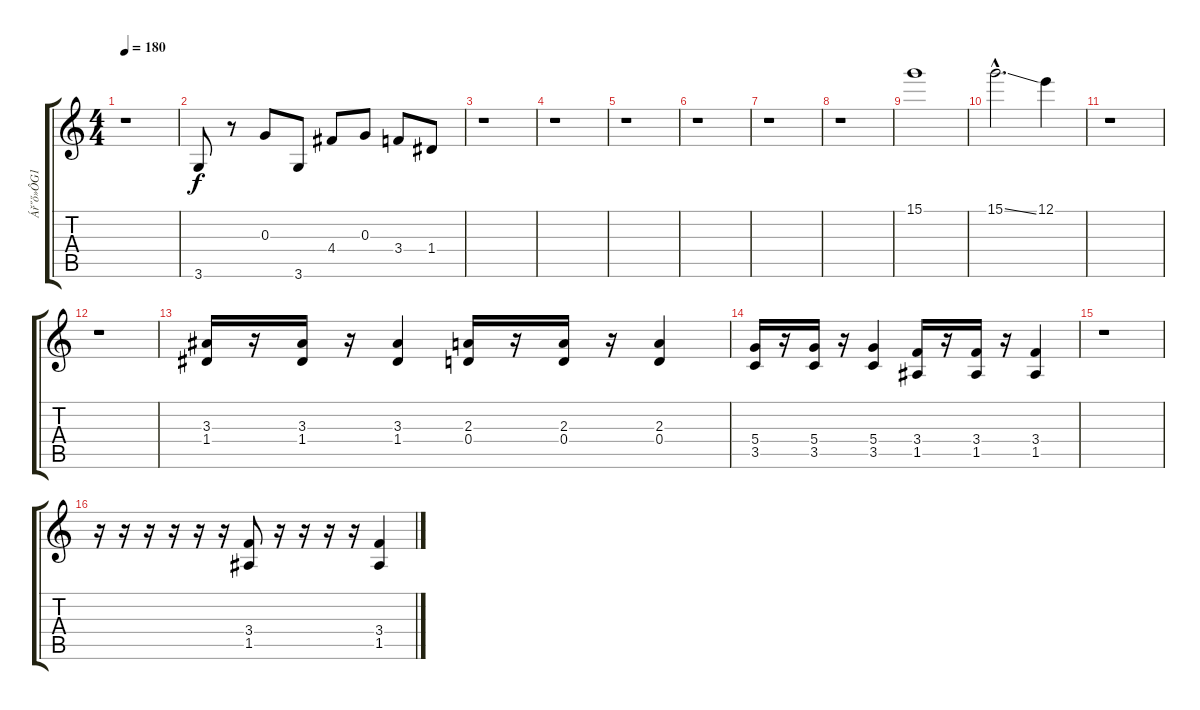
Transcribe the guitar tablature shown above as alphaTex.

\track ("Ář˝ő»ÔG1" "Ář˝ő»ÔG1") {instrument distortionguitar}
\staff {score tabs}
\tuning (E4 B3 G3 D3 A2 E2) {hide}
\ts (4 4)
\tempo 180
\clef g2
\ks c
r.1{dy f} |
3.6.8 r.8 0.3.8 3.6.8 4.4.8 0.3.8 3.4.8 1.4.8 |
r.1 |
r.1 |
r.1 |
r.1 |
r.1 |
r.1 |
15.1.1 |
15.1{ss hac}.2{d} 12.1.4 |
r.1 |
r.1 |
(3.3 1.4).16 r.16 (3.3 1.4).16 r.16 (3.3 1.4).4 (2.3 0.4).16 r.16 (2.3 0.4).16 r.16 (2.3 0.4).4 |
(5.4 3.5).16 r.16 (5.4 3.5).16 r.16 (5.4 3.5).4 (3.4 1.5).16 r.16 (3.4 1.5).16 r.16 (3.4 1.5).4 |
r.1 |
r.16 r.16 r.16 r.16 r.16 r.16 (3.4 1.5).8 r.16 r.16 r.16 r.16 (3.4 1.5).4
